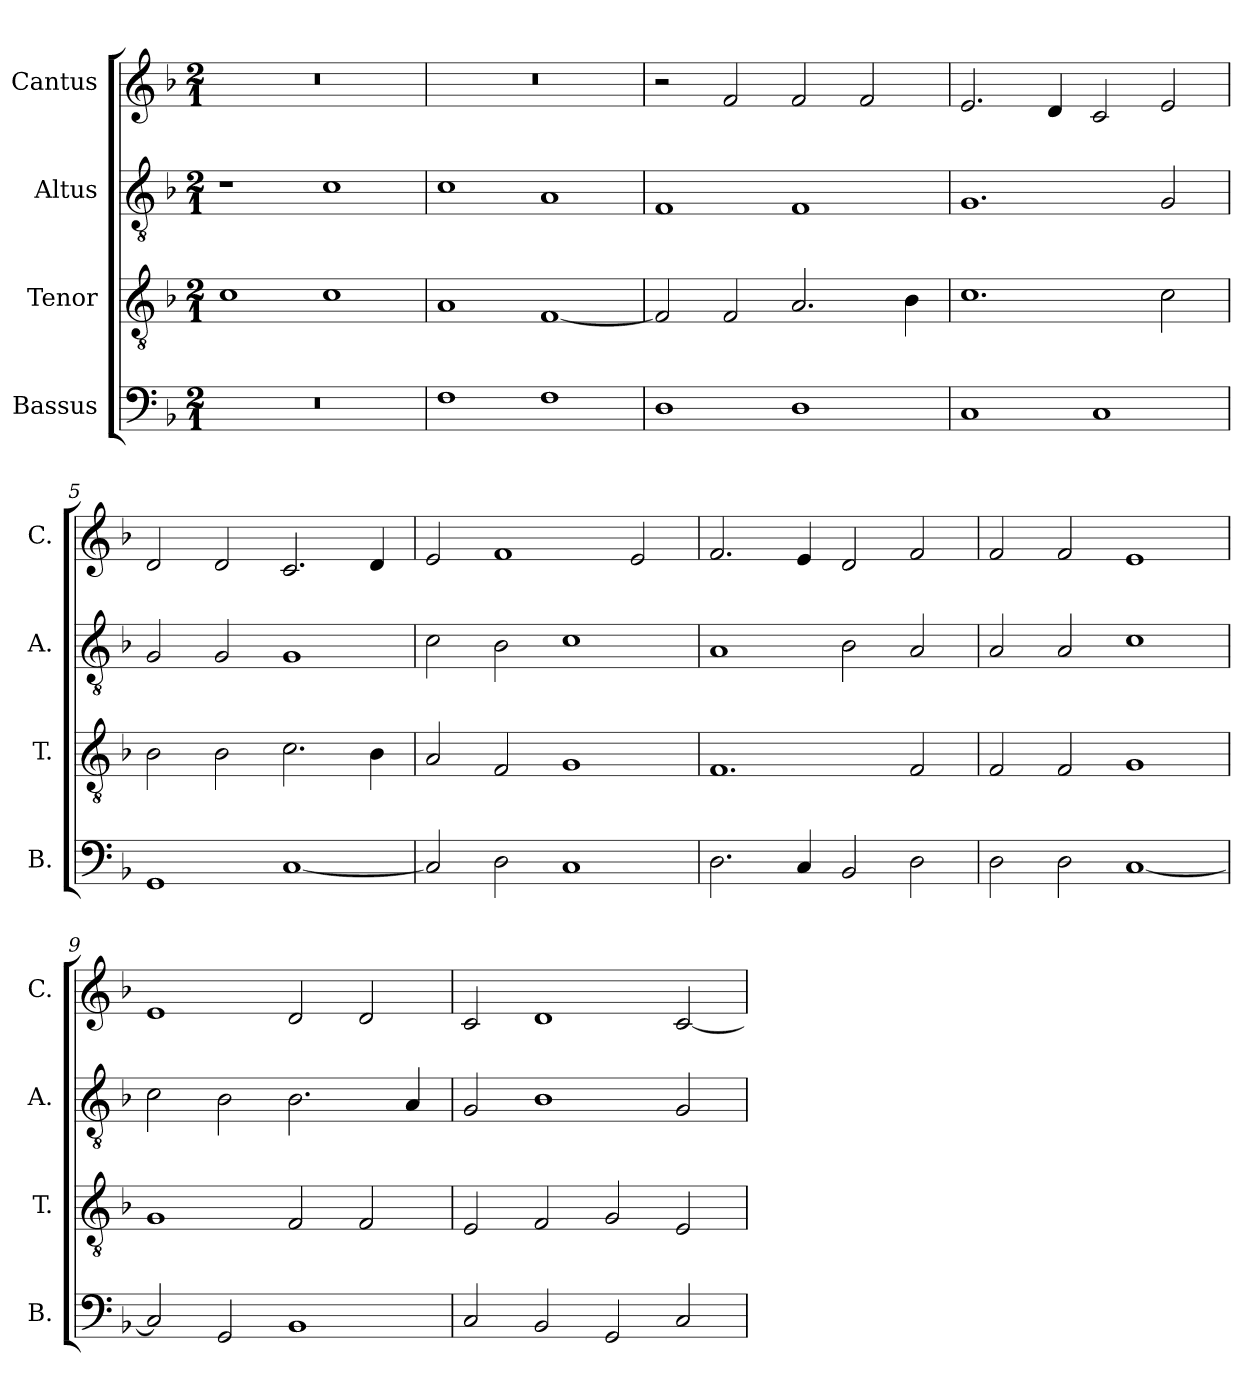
**kern	**kern	**kern	**kern
*part4	*part3	*part2	*part1
*staff4	*staff3	*staff2	*staff1
*I"Bassus	*I"Tenor	*I"Altus	*I"Cantus
*I'B.	*I'T.	*I'A.	*I'C.
*clefF4	*clefGv2	*clefGv2	*clefG2
*k[b-]	*k[b-]	*k[b-]	*k[b-]
*M2/1	*M2/1	*M2/1	*M2/1
*MM320	*MM320	*MM320	*MM320
=1	=1	=1	=1
0r	1c	1r	0r
.	1c	1c	.
=2	=2	=2	=2
1F	1A	1c	0r
1F	[1F	1A	.
=3	=3	=3	=3
1D	2F/]	1F	2r
.	2F/	.	2f/
1D	2.A/	1F	2f/
.	.	.	2f/
.	4B-\	.	.
=4	=4	=4	=4
1C	1.c	1.G	2.e/
.	.	.	4d/
1C	.	.	2c/
.	2c\	2G/	2e/
=5	=5	=5	=5
1GG	2B-\	2G/	2d/
.	2B-\	2G/	2d/
[1C	2.c\	1G	2.c/
.	4B-\	.	4d/
=6	=6	=6	=6
2C/]	2A/	2c\	2e/
2D\	2F/	2B-\	1f
1C	1G	1c	.
.	.	.	2e/
=7	=7	=7	=7
2.D\	1.F	1A	2.f/
4C/	.	.	4e/
2BB-/	.	2B-\	2d/
2D\	2F/	2A/	2f/
=8	=8	=8	=8
2D\	2F/	2A/	2f/
2D\	2F/	2A/	2f/
[1C	1G	1c	1e
=9	=9	=9	=9
2C/]	1G	2c\	1e
2GG/	.	2B-\	.
1BB-	2F/	2.B-\	2d/
.	2F/	.	2d/
.	.	4A/	.
=10	=10	=10	=10
2C/	2E/	2G/	2c/
2BB-/	2F/	1B-	1d
2GG/	2G/	.	.
2C/	2E/	2G/	[2c/
=	=	=	=
*-	*-	*-	*-
